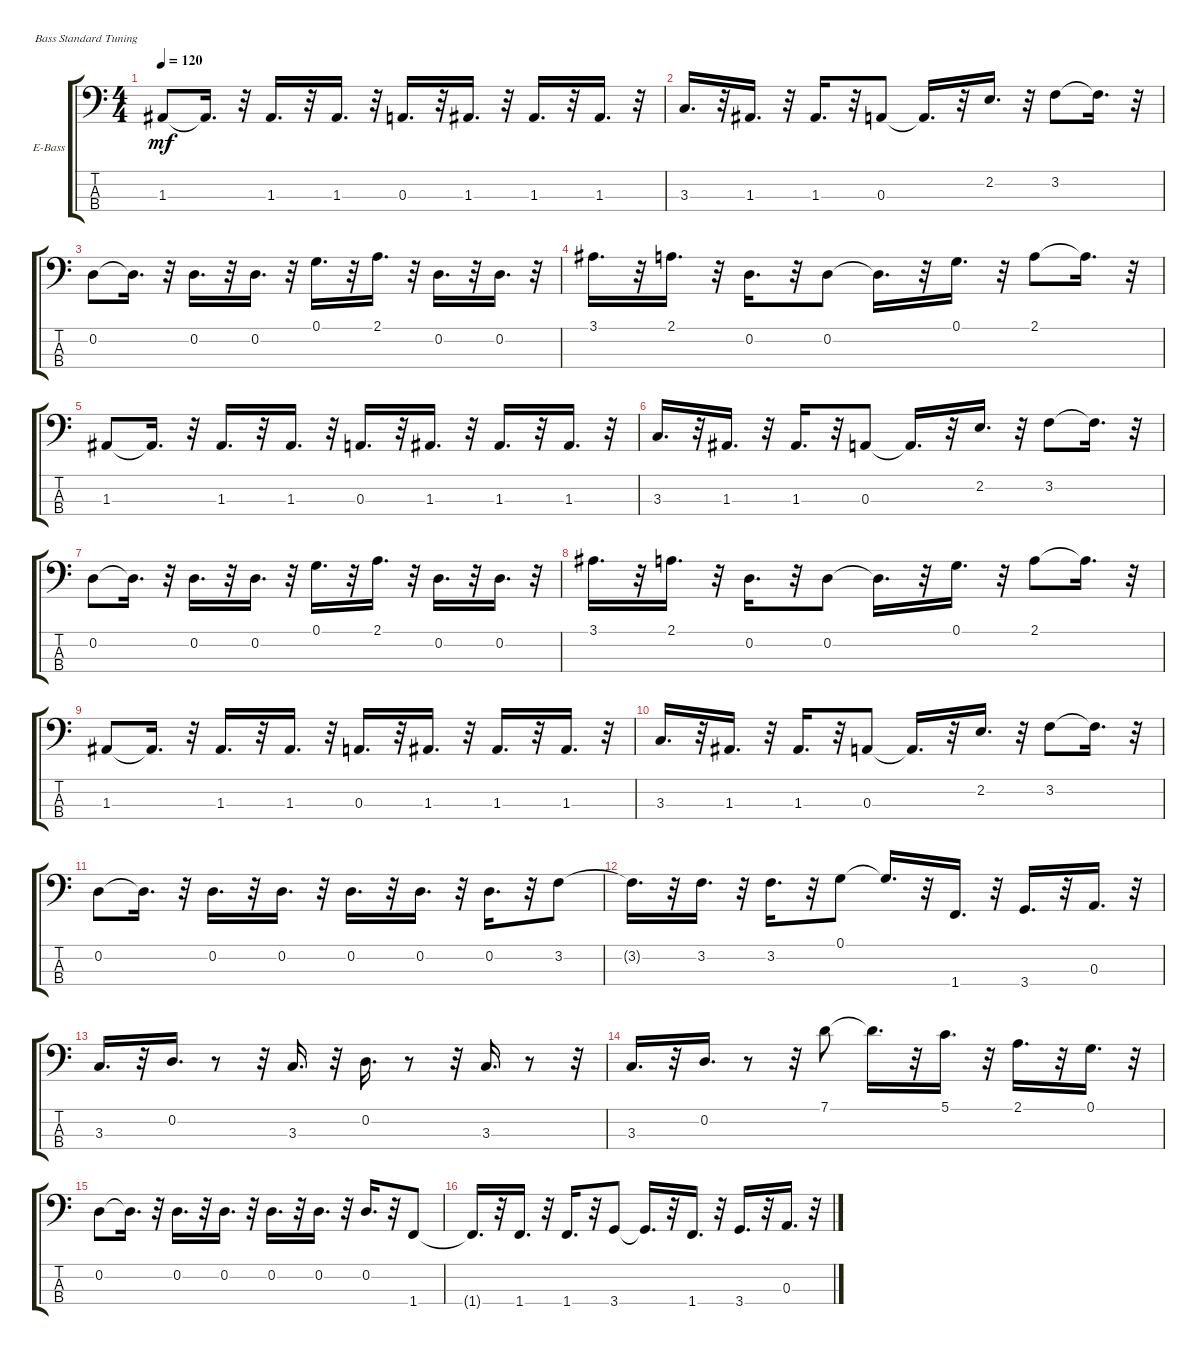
\bracketExtendMode groupsimilarinstruments
\firstSystemTrackNameOrientation horizontal
\otherSystemsTrackNameOrientation horizontal
\track ("" "E-Bass") {instrument electricbassfinger}
\staff {score tabs}
\tuning (G2 D2 A1 E1)
\ts (4 4)
\tempo 120
\clef f4
\ks c
1.3.8{dy mf} 1.3{t}.16{d} r.32 1.3.16{d} r.32 1.3.16{d} r.32 0.3.16{d} r.32 1.3.16{d} r.32 1.3.16{d} r.32 1.3.16{d} r.32 |
3.3.16{d} r.32 1.3.16{d} r.32 1.3.16{d} r.32 0.3.8 0.3{t}.16{d} r.32 2.2.16{d} r.32 3.2.8 3.2{t}.16{d} r.32 |
0.2.8 0.2{t}.16{d} r.32 0.2.16{d} r.32 0.2.16{d} r.32 0.1.16{d} r.32 2.1.16{d} r.32 0.2.16{d} r.32 0.2.16{d} r.32 |
3.1.16{d} r.32 2.1.16{d} r.32 0.2.16{d} r.32 0.2.8 0.2{t}.16{d} r.32 0.1.16{d} r.32 2.1.8 2.1{t}.16{d} r.32 |
1.3.8 1.3{t}.16{d} r.32 1.3.16{d} r.32 1.3.16{d} r.32 0.3.16{d} r.32 1.3.16{d} r.32 1.3.16{d} r.32 1.3.16{d} r.32 |
3.3.16{d} r.32 1.3.16{d} r.32 1.3.16{d} r.32 0.3.8 0.3{t}.16{d} r.32 2.2.16{d} r.32 3.2.8 3.2{t}.16{d} r.32 |
0.2.8 0.2{t}.16{d} r.32 0.2.16{d} r.32 0.2.16{d} r.32 0.1.16{d} r.32 2.1.16{d} r.32 0.2.16{d} r.32 0.2.16{d} r.32 |
3.1.16{d} r.32 2.1.16{d} r.32 0.2.16{d} r.32 0.2.8 0.2{t}.16{d} r.32 0.1.16{d} r.32 2.1.8 2.1{t}.16{d} r.32 |
1.3.8 1.3{t}.16{d} r.32 1.3.16{d} r.32 1.3.16{d} r.32 0.3.16{d} r.32 1.3.16{d} r.32 1.3.16{d} r.32 1.3.16{d} r.32 |
3.3.16{d} r.32 1.3.16{d} r.32 1.3.16{d} r.32 0.3.8 0.3{t}.16{d} r.32 2.2.16{d} r.32 3.2.8 3.2{t}.16{d} r.32 |
0.2.8 0.2{t}.16{d} r.32 0.2.16{d} r.32 0.2.16{d} r.32 0.2.16{d} r.32 0.2.16{d} r.32 0.2.16{d} r.32 3.2.8 |
3.2{t}.16{d} r.32 3.2.16{d} r.32 3.2.16{d} r.32 0.1.8 0.1{t}.16{d} r.32 1.4.16{d} r.32 3.4.16{d} r.32 0.3.16{d} r.32 |
3.3.16{d} r.32 0.2.16{d} r.8 r.32 3.3.16{d} r.32 0.2.16{d} r.8 r.32 3.3.16{d} r.8 r.32 |
3.3.16{d} r.32 0.2.16{d} r.8 r.32 7.1.8 7.1{t}.16{d} r.32 5.1.16{d} r.32 2.1.16{d} r.32 0.1.16{d} r.32 |
0.2.8 0.2{t}.16{d} r.32 0.2.16{d} r.32 0.2.16{d} r.32 0.2.16{d} r.32 0.2.16{d} r.32 0.2.16{d} r.32 1.4.8 |
1.4{t}.16{d} r.32 1.4.16{d} r.32 1.4.16{d} r.32 3.4.8 3.4{t}.16{d} r.32 1.4.16{d} r.32 3.4.16{d} r.32 0.3.16{d} r.32
